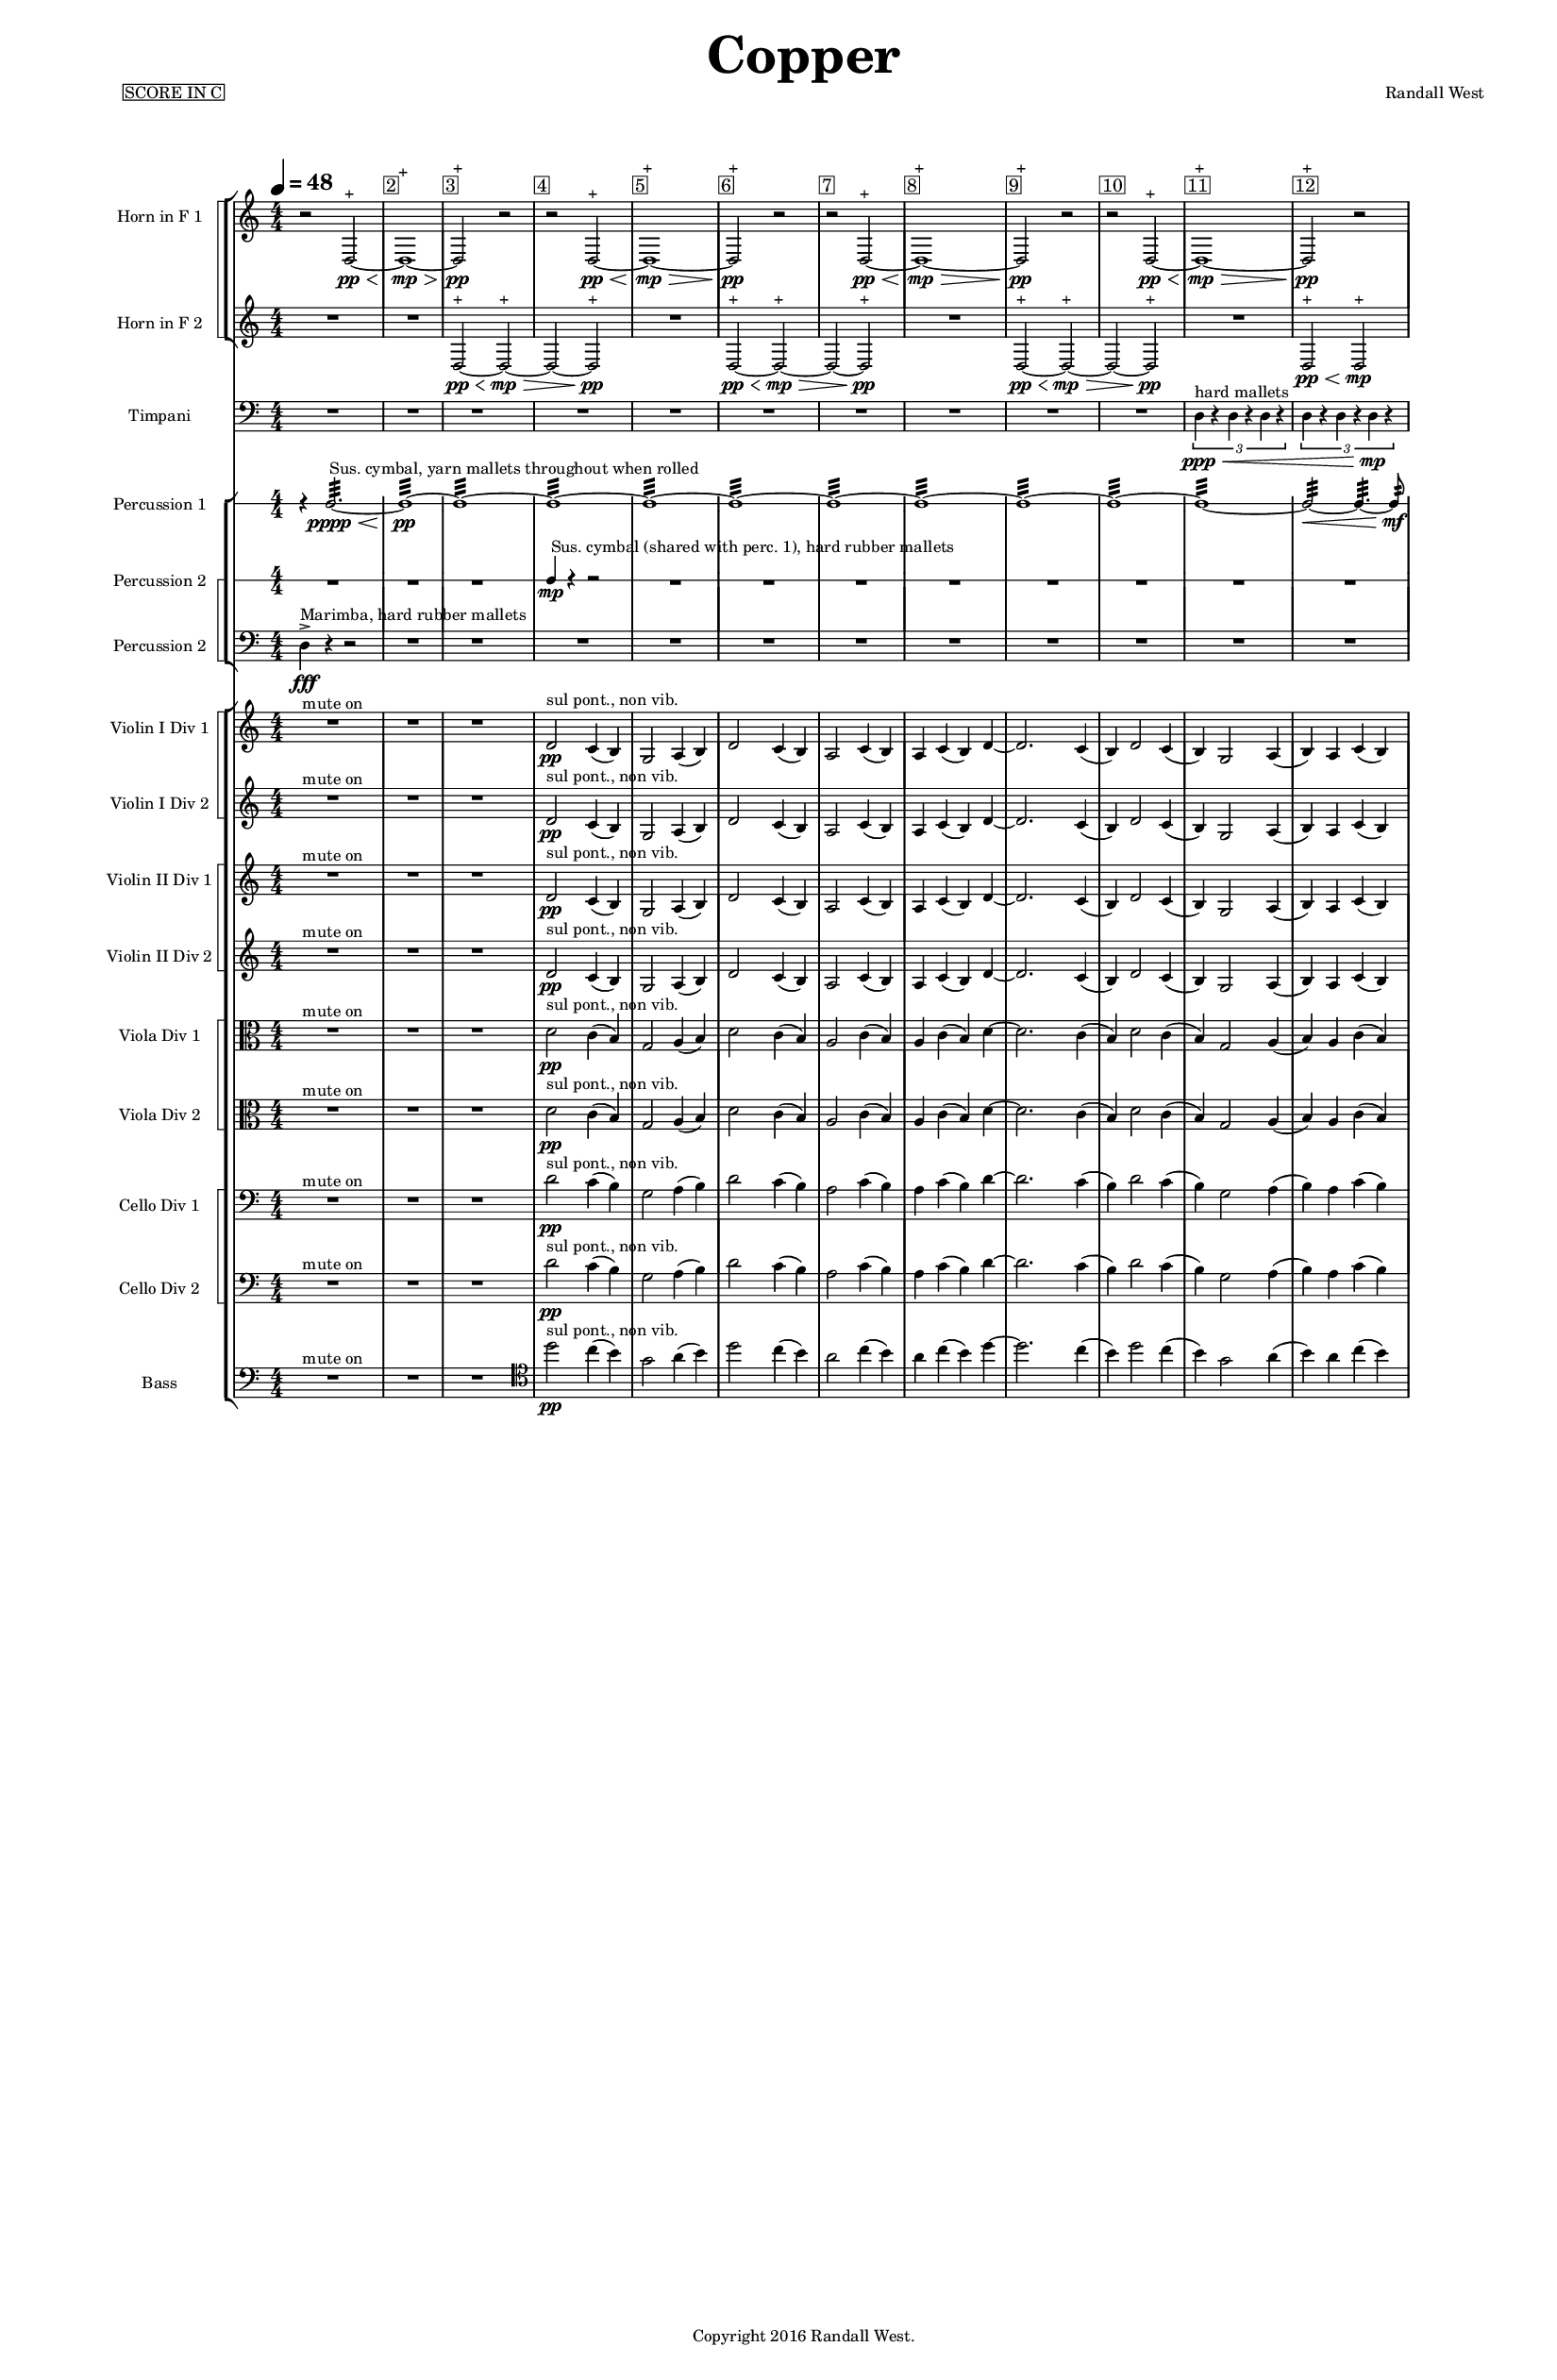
% 2016-11-06 13:16

\version "2.18.2"
\language "english"

#(set-default-paper-size "tabloid" 'portrait)
#(set-global-staff-size 14.9)

\header {
    composer = "Randall West"
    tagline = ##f
    poet = \markup { \box "SCORE IN C" } %HACKY WAY TO GET SCORE IN C IN THERE !!!!!!
    title = \markup {
        \column {
            \center-align {
                \fontsize #6 {
                    "Copper"
                }
            }
        }
    }
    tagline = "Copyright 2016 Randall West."
}

\paper {
    #(set-paper-size "tabloid")
    %#(set-paper-size "letter")
    left-margin = 22\mm
    system-separator-markup = \slashSeparator
    markup-system-spacing = #'(
        (basic-distance . 0)
        (minimum-distance . 0)
        (padding . 8)
        (stretchability . 0)
    )
    system-system-spacing = #'(
        (basic-distance . 12)
        (minimum-distance . 18)
        (padding . 12)
        (stretchability . 20)
    )
}

\layout {
    \set Score.markFormatter = #format-mark-circle-letters 
    \context {        
        \Score
        
        % \remove "Bar_number_engraver"
        \override BarNumber #'break-visibility = #'#(#f #t #t)
        \override BarNumber #'font-size = #1.2
        \override BarNumber  #'stencil = #(make-stencil-boxer 0.1 0.25 ly:text-interface::print)
        
        \override RehearsalMark #'font-size = #6

    }
    \context {
        \Staff \RemoveEmptyStaves
        \override VerticalAxisGroup #'remove-first = ##t % NOTE: comment this out to show staves on first page
        \override Hairpin #'minimum-length = #6
    }
    \context {
        \RhythmicStaff \RemoveEmptyStaves
        \override VerticalAxisGroup #'remove-first = ##t % NOTE: comment this out to show staves on first page
        \override Hairpin #'minimum-length = #6
    }
    % \context {
    %     \Dynamics
    %     \consists #Measure_counter_engraver
    %     \override MeasureCounter.direction = #DOWN
    %     \override MeasureCounter.font-encoding = #'latin1
    %     \override MeasureCounter.font-shape = #'italic
    %     % to control the distance of the Dynamics context from the staff:
    %     \override VerticalAxisGroup.nonstaff-relatedstaff-spacing.padding = #3
    %     \override MeasureCounter.font-size = #1.2
    %     % NOTE... below causes an error... why?
    %     % \override MeasureCounter.stencil = #(make-stencil-boxer 0.1 0.25 ly:text-interface::print)
    % }
}


\header {}

\layout {}

\paper {}

\score {
    \new Score <<
        \new StaffGroup <<
            \new StaffGroup \with {
                systemStartDelimiter = #'SystemStartSquare
            } <<
                \new Staff {
                    \set Staff.instrumentName = \markup { Piccolo }
                    \set Staff.shortInstrumentName = \markup { Picc. }
                    \time 4/4
                    {
                        \numericTimeSignature
                        \compressFullBarRests
                        \tempo \markup \fontsize #3 { \note #"4" #1 = 48 }
                        \accidentalStyle modern-cautionary
                        R1 * 12
                    }
                }
                \new Staff {
                    \set Staff.instrumentName = \markup { "Flute 1" }
                    \set Staff.shortInstrumentName = \markup { Fl.1 }
                    \time 4/4
                    {
                        \numericTimeSignature
                        \compressFullBarRests
                        \tempo \markup \fontsize #3 { \note #"4" #1 = 48 }
                        \accidentalStyle modern-cautionary
                        R1 * 12
                    }
                }
                \new Staff {
                    \set Staff.instrumentName = \markup { "Flute 2" }
                    \set Staff.shortInstrumentName = \markup { Fl.2 }
                    \time 4/4
                    {
                        \numericTimeSignature
                        \compressFullBarRests
                        \tempo \markup \fontsize #3 { \note #"4" #1 = 48 }
                        \accidentalStyle modern-cautionary
                        R1 * 12
                    }
                }
            >>
            \new StaffGroup \with {
                systemStartDelimiter = #'SystemStartSquare
            } <<
                \new Staff {
                    \set Staff.instrumentName = \markup { "Oboe 1" }
                    \set Staff.shortInstrumentName = \markup { Ob.1 }
                    \time 4/4
                    {
                        \numericTimeSignature
                        \compressFullBarRests
                        \tempo \markup \fontsize #3 { \note #"4" #1 = 48 }
                        \accidentalStyle modern-cautionary
                        R1 * 12
                    }
                }
                \new Staff {
                    \set Staff.instrumentName = \markup { "Oboe 2" }
                    \set Staff.shortInstrumentName = \markup { Ob.2 }
                    \time 4/4
                    {
                        \numericTimeSignature
                        \compressFullBarRests
                        \tempo \markup \fontsize #3 { \note #"4" #1 = 48 }
                        \accidentalStyle modern-cautionary
                        R1 * 12
                    }
                }
            >>
            \new StaffGroup \with {
                systemStartDelimiter = #'SystemStartSquare
            } <<
                \new Staff {
                    \set Staff.instrumentName = \markup { "Clarinet 1" }
                    \set Staff.shortInstrumentName = \markup { Cl.1 }
                    \time 4/4
                    {
                        \numericTimeSignature
                        \compressFullBarRests
                        \tempo \markup \fontsize #3 { \note #"4" #1 = 48 }
                        \accidentalStyle modern-cautionary
                        R1 * 12
                    }
                }
                \new Staff {
                    \set Staff.instrumentName = \markup { "Clarinet 2" }
                    \set Staff.shortInstrumentName = \markup { Cl.2 }
                    \time 4/4
                    {
                        \numericTimeSignature
                        \compressFullBarRests
                        \tempo \markup \fontsize #3 { \note #"4" #1 = 48 }
                        \accidentalStyle modern-cautionary
                        R1 * 12
                    }
                }
            >>
            \new StaffGroup \with {
                systemStartDelimiter = #'SystemStartSquare
            } <<
                \new Staff {
                    \clef "bass"
                    \set Staff.instrumentName = \markup { "Bassoon 1" }
                    \set Staff.shortInstrumentName = \markup { Bsn.1 }
                    \time 4/4
                    {
                        \numericTimeSignature
                        \compressFullBarRests
                        \tempo \markup \fontsize #3 { \note #"4" #1 = 48 }
                        \accidentalStyle modern-cautionary
                        R1 * 12
                    }
                }
                \new Staff {
                    \clef "bass"
                    \set Staff.instrumentName = \markup { "Bassoon 2" }
                    \set Staff.shortInstrumentName = \markup { Bsn.2 }
                    \time 4/4
                    {
                        \numericTimeSignature
                        \compressFullBarRests
                        \tempo \markup \fontsize #3 { \note #"4" #1 = 48 }
                        \accidentalStyle modern-cautionary
                        R1 * 12
                    }
                }
            >>
        >>
        \new StaffGroup <<
            \new StaffGroup \with {
                systemStartDelimiter = #'SystemStartSquare
            } <<
                \new Staff {
                    \set Staff.instrumentName = \markup { "Horn in F 1" }
                    \set Staff.shortInstrumentName = \markup { Hn.1 }
                    \time 4/4
                    {
                        \numericTimeSignature
                        \compressFullBarRests
                        \tempo \markup \fontsize #3 { \note #"4" #1 = 48 }
                        \accidentalStyle modern-cautionary
                        r2
                        d2 \pp ~ \< ^ \markup { + }
                        d1 \mp ~ \> ^ \markup { + }
                        d2 \pp ^ \markup { + }
                        r2
                        r2
                        d2 \pp ~ \< ^ \markup { + }
                        d1 \mp ~ \> ^ \markup { + }
                        d2 \pp ^ \markup { + }
                        r2
                        r2
                        d2 \pp ~ \< ^ \markup { + }
                        d1 \mp ~ \> ^ \markup { + }
                        d2 \pp ^ \markup { + }
                        r2
                        r2
                        d2 \pp ~ \< ^ \markup { + }
                        d1 \mp ~ \> ^ \markup { + }
                        d2 \pp ^ \markup { + }
                        r2
                    }
                }
                \new Staff {
                    \set Staff.instrumentName = \markup { "Horn in F 2" }
                    \set Staff.shortInstrumentName = \markup { Hn.2 }
                    \time 4/4
                    {
                        \numericTimeSignature
                        \compressFullBarRests
                        \tempo \markup \fontsize #3 { \note #"4" #1 = 48 }
                        \accidentalStyle modern-cautionary
                        {
                            R1 * 2
                        }
                        d2 \pp ~ \< ^ \markup { + }
                        d2 \mp ~ ~ \> ^ \markup { + }
                        d2 ~
                        d2 \pp ^ \markup { + }
                        {
                            R1 * 1
                        }
                        d2 \pp ~ \< ^ \markup { + }
                        d2 \mp ~ ~ \> ^ \markup { + }
                        d2 ~
                        d2 \pp ^ \markup { + }
                        {
                            R1 * 1
                        }
                        d2 \pp ~ \< ^ \markup { + }
                        d2 \mp ~ ~ \> ^ \markup { + }
                        d2 ~
                        d2 \pp ^ \markup { + }
                        {
                            R1 * 1
                        }
                        d2 \pp \< ^ \markup { + }
                        d2 \mp ^ \markup { + }
                    }
                }
            >>
            \new StaffGroup \with {
                systemStartDelimiter = #'SystemStartSquare
            } <<
                \new Staff {
                    \set Staff.instrumentName = \markup { "Trumpet in C 1" }
                    \set Staff.shortInstrumentName = \markup { Tpt.1 }
                    \time 4/4
                    {
                        \numericTimeSignature
                        \compressFullBarRests
                        \tempo \markup \fontsize #3 { \note #"4" #1 = 48 }
                        \accidentalStyle modern-cautionary
                        R1 * 12
                    }
                }
                \new Staff {
                    \set Staff.instrumentName = \markup { "Trumpet in C 2" }
                    \set Staff.shortInstrumentName = \markup { Tpt.2 }
                    \time 4/4
                    {
                        \numericTimeSignature
                        \compressFullBarRests
                        \tempo \markup \fontsize #3 { \note #"4" #1 = 48 }
                        \accidentalStyle modern-cautionary
                        R1 * 12
                    }
                }
            >>
            \new StaffGroup \with {
                systemStartDelimiter = #'SystemStartSquare
            } <<
                \new Staff {
                    \clef "bass"
                    \set Staff.instrumentName = \markup { "Tenor Trombone 1" }
                    \set Staff.shortInstrumentName = \markup { Tbn.1 }
                    \time 4/4
                    {
                        \numericTimeSignature
                        \compressFullBarRests
                        \tempo \markup \fontsize #3 { \note #"4" #1 = 48 }
                        \accidentalStyle modern-cautionary
                        R1 * 12
                    }
                }
                \new Staff {
                    \clef "bass"
                    \set Staff.instrumentName = \markup { "Tenor Trombone 2" }
                    \set Staff.shortInstrumentName = \markup { Tbn.2 }
                    \time 4/4
                    {
                        \numericTimeSignature
                        \compressFullBarRests
                        \tempo \markup \fontsize #3 { \note #"4" #1 = 48 }
                        \accidentalStyle modern-cautionary
                        R1 * 12
                    }
                }
            >>
            \new Staff {
                \clef "bass"
                \set Staff.instrumentName = \markup { Tuba }
                \set Staff.shortInstrumentName = \markup { Tba }
                \time 4/4
                {
                    \numericTimeSignature
                    \compressFullBarRests
                    \tempo \markup \fontsize #3 { \note #"4" #1 = 48 }
                    \accidentalStyle modern-cautionary
                    R1 * 12
                }
            }
        >>
        \new Staff {
            \clef "bass"
            \set Staff.instrumentName = \markup { Timpani }
            \set Staff.shortInstrumentName = \markup { Timp }
            \time 4/4
            {
                \numericTimeSignature
                \compressFullBarRests
                \tempo \markup \fontsize #3 { \note #"4" #1 = 48 }
                \accidentalStyle modern-cautionary
                R1 * 10
                \times 2/3 {
                    d4 \ppp \< ^ \markup { "hard mallets" }
                    r4
                    d4
                    r4
                    d4
                    r4
                }
                \times 2/3 {
                    d4
                    r4
                    d4
                    r4
                    d4 \mp
                    r4
                }
            }
        }
        \new StaffGroup <<
            \new RhythmicStaff {
                \clef "percussion"
                \set Staff.instrumentName = \markup { "Percussion 1" }
                \set Staff.shortInstrumentName = \markup { Perc.1 }
                \time 4/4
                {
                    \numericTimeSignature
                    \compressFullBarRests
                    \tempo \markup \fontsize #3 { \note #"4" #1 = 48 }
                    \accidentalStyle modern-cautionary
                    r4
                    c2. :32 \pppp ~ \< ^ \markup { " Sus. cymbal, yarn mallets throughout when rolled " }
                    c1 :32 \pp ~
                    c1 :32 ~
                    c1 :32 ~
                    c1 :32 ~
                    c1 :32 ~
                    c1 :32 ~
                    c1 :32 ~
                    c1 :32 ~
                    c1 :32 ~
                    c1 :32 ~
                    c2 :32 ~ \<
                    c4. :32 ~
                    c8 :32 \mf
                }
            }
            \new StaffGroup \with {
                systemStartDelimiter = #'SystemStartSquare
            } <<
                \new RhythmicStaff {
                    \clef "percussion"
                    \set Staff.instrumentName = \markup { "Percussion 2" }
                    \set Staff.shortInstrumentName = \markup { Perc.2 }
                    \time 4/4
                    {
                        \numericTimeSignature
                        \compressFullBarRests
                        \tempo \markup \fontsize #3 { \note #"4" #1 = 48 }
                        \accidentalStyle modern-cautionary
                        R1 * 3
                        c4 \mp ^ \markup { " Sus. cymbal (shared with perc. 1), hard rubber mallets" }
                        r4
                        r2
                        R1 * 8
                    }
                }
                \new Staff {
                    \set Staff.instrumentName = \markup { "Percussion 2" }
                    \set Staff.shortInstrumentName = \markup { Perc.2 }
                    \time 4/4
                    {
                        \numericTimeSignature
                        \compressFullBarRests
                        \tempo \markup \fontsize #3 { \note #"4" #1 = 48 }
                        \accidentalStyle modern-cautionary
                        \clef "bass"
                        d4 -\accent \fff ^ \markup { "Marimba, hard rubber mallets" }
                        r4
                        r2
                        R1 * 11
                    }
                }
            >>
        >>
        \new PianoStaff <<
            \set PianoStaff.instrumentName = \markup { Harp }
            \set PianoStaff.shortInstrumentName = \markup { Hp. }
            \new Staff {
            }
            \new Staff {
                \clef "bass"
            }
        >>
        \new PianoStaff <<
            \set PianoStaff.instrumentName = \markup { Piano }
            \set PianoStaff.shortInstrumentName = \markup { Pno. }
            \new Staff {
            }
            \new Staff {
                \clef "bass"
            }
        >>
        \new StaffGroup <<
            \new StaffGroup \with {
                systemStartDelimiter = #'SystemStartSquare
            } <<
                \new Staff {
                    \set Staff.instrumentName = \markup { "Violin I Div 1" }
                    \set Staff.shortInstrumentName = \markup { Vln.I.1 }
                    \time 4/4
                    {
                        \numericTimeSignature
                        \compressFullBarRests
                        \tempo \markup \fontsize #3 { \note #"4" #1 = 48 }
                        \accidentalStyle modern-cautionary
                        {
                            R1 * 3 ^ \markup { "mute on" }
                        }
                        d'2 \pp ^ \markup { "sul pont., non vib." }
                        c'4 (
                        b4 )
                        g2
                        a4 (
                        b4 )
                        d'2
                        c'4 (
                        b4 )
                        a2
                        c'4 (
                        b4 )
                        a4
                        c'4 (
                        b4 )
                        d'4 ~
                        d'2.
                        c'4 (
                        b4 )
                        d'2
                        c'4 (
                        b4 )
                        g2
                        a4 (
                        b4 )
                        a4
                        c'4 (
                        b4 )
                    }
                }
                \new Staff {
                    \set Staff.instrumentName = \markup { "Violin I Div 2" }
                    \set Staff.shortInstrumentName = \markup { Vln.I.2 }
                    \time 4/4
                    {
                        \numericTimeSignature
                        \compressFullBarRests
                        \tempo \markup \fontsize #3 { \note #"4" #1 = 48 }
                        \accidentalStyle modern-cautionary
                        {
                            R1 * 3 ^ \markup { "mute on" }
                        }
                        d'2 \pp ^ \markup { "sul pont., non vib." }
                        c'4 (
                        b4 )
                        g2
                        a4 (
                        b4 )
                        d'2
                        c'4 (
                        b4 )
                        a2
                        c'4 (
                        b4 )
                        a4
                        c'4 (
                        b4 )
                        d'4 ~
                        d'2.
                        c'4 (
                        b4 )
                        d'2
                        c'4 (
                        b4 )
                        g2
                        a4 (
                        b4 )
                        a4
                        c'4 (
                        b4 )
                    }
                }
            >>
            \new StaffGroup \with {
                systemStartDelimiter = #'SystemStartSquare
            } <<
                \new Staff {
                    \set Staff.instrumentName = \markup { "Violin II Div 1" }
                    \set Staff.shortInstrumentName = \markup { Vln.II.1 }
                    \time 4/4
                    {
                        \numericTimeSignature
                        \compressFullBarRests
                        \tempo \markup \fontsize #3 { \note #"4" #1 = 48 }
                        \accidentalStyle modern-cautionary
                        {
                            R1 * 3 ^ \markup { "mute on" }
                        }
                        d'2 \pp ^ \markup { "sul pont., non vib." }
                        c'4 (
                        b4 )
                        g2
                        a4 (
                        b4 )
                        d'2
                        c'4 (
                        b4 )
                        a2
                        c'4 (
                        b4 )
                        a4
                        c'4 (
                        b4 )
                        d'4 ~
                        d'2.
                        c'4 (
                        b4 )
                        d'2
                        c'4 (
                        b4 )
                        g2
                        a4 (
                        b4 )
                        a4
                        c'4 (
                        b4 )
                    }
                }
                \new Staff {
                    \set Staff.instrumentName = \markup { "Violin II Div 2" }
                    \set Staff.shortInstrumentName = \markup { Vln.II.2 }
                    \time 4/4
                    {
                        \numericTimeSignature
                        \compressFullBarRests
                        \tempo \markup \fontsize #3 { \note #"4" #1 = 48 }
                        \accidentalStyle modern-cautionary
                        {
                            R1 * 3 ^ \markup { "mute on" }
                        }
                        d'2 \pp ^ \markup { "sul pont., non vib." }
                        c'4 (
                        b4 )
                        g2
                        a4 (
                        b4 )
                        d'2
                        c'4 (
                        b4 )
                        a2
                        c'4 (
                        b4 )
                        a4
                        c'4 (
                        b4 )
                        d'4 ~
                        d'2.
                        c'4 (
                        b4 )
                        d'2
                        c'4 (
                        b4 )
                        g2
                        a4 (
                        b4 )
                        a4
                        c'4 (
                        b4 )
                    }
                }
            >>
            \new StaffGroup \with {
                systemStartDelimiter = #'SystemStartSquare
            } <<
                \new Staff {
                    \clef "alto"
                    \set Staff.instrumentName = \markup { "Viola Div 1" }
                    \set Staff.shortInstrumentName = \markup { Vla.1 }
                    \time 4/4
                    {
                        \numericTimeSignature
                        \compressFullBarRests
                        \tempo \markup \fontsize #3 { \note #"4" #1 = 48 }
                        \accidentalStyle modern-cautionary
                        {
                            R1 * 3 ^ \markup { "mute on" }
                        }
                        d'2 \pp ^ \markup { "sul pont., non vib." }
                        c'4 (
                        b4 )
                        g2
                        a4 (
                        b4 )
                        d'2
                        c'4 (
                        b4 )
                        a2
                        c'4 (
                        b4 )
                        a4
                        c'4 (
                        b4 )
                        d'4 ~
                        d'2.
                        c'4 (
                        b4 )
                        d'2
                        c'4 (
                        b4 )
                        g2
                        a4 (
                        b4 )
                        a4
                        c'4 (
                        b4 )
                    }
                }
                \new Staff {
                    \clef "alto"
                    \set Staff.instrumentName = \markup { "Viola Div 2" }
                    \set Staff.shortInstrumentName = \markup { Vla.2 }
                    \time 4/4
                    {
                        \numericTimeSignature
                        \compressFullBarRests
                        \tempo \markup \fontsize #3 { \note #"4" #1 = 48 }
                        \accidentalStyle modern-cautionary
                        {
                            R1 * 3 ^ \markup { "mute on" }
                        }
                        d'2 \pp ^ \markup { "sul pont., non vib." }
                        c'4 (
                        b4 )
                        g2
                        a4 (
                        b4 )
                        d'2
                        c'4 (
                        b4 )
                        a2
                        c'4 (
                        b4 )
                        a4
                        c'4 (
                        b4 )
                        d'4 ~
                        d'2.
                        c'4 (
                        b4 )
                        d'2
                        c'4 (
                        b4 )
                        g2
                        a4 (
                        b4 )
                        a4
                        c'4 (
                        b4 )
                    }
                }
            >>
            \new StaffGroup \with {
                systemStartDelimiter = #'SystemStartSquare
            } <<
                \new Staff {
                    \clef "bass"
                    \set Staff.instrumentName = \markup { "Cello Div 1" }
                    \set Staff.shortInstrumentName = \markup { Vc.1 }
                    \time 4/4
                    {
                        \numericTimeSignature
                        \compressFullBarRests
                        \tempo \markup \fontsize #3 { \note #"4" #1 = 48 }
                        \accidentalStyle modern-cautionary
                        {
                            R1 * 3 ^ \markup { "mute on" }
                        }
                        d'2 \pp ^ \markup { "sul pont., non vib." }
                        c'4 (
                        b4 )
                        g2
                        a4 (
                        b4 )
                        d'2
                        c'4 (
                        b4 )
                        a2
                        c'4 (
                        b4 )
                        a4
                        c'4 (
                        b4 )
                        d'4 ~
                        d'2.
                        c'4 (
                        b4 )
                        d'2
                        c'4 (
                        b4 )
                        g2
                        a4 (
                        b4 )
                        a4
                        c'4 (
                        b4 )
                    }
                }
                \new Staff {
                    \clef "bass"
                    \set Staff.instrumentName = \markup { "Cello Div 2" }
                    \set Staff.shortInstrumentName = \markup { Vc.2 }
                    \time 4/4
                    {
                        \numericTimeSignature
                        \compressFullBarRests
                        \tempo \markup \fontsize #3 { \note #"4" #1 = 48 }
                        \accidentalStyle modern-cautionary
                        {
                            R1 * 3 ^ \markup { "mute on" }
                        }
                        d'2 \pp ^ \markup { "sul pont., non vib." }
                        c'4 (
                        b4 )
                        g2
                        a4 (
                        b4 )
                        d'2
                        c'4 (
                        b4 )
                        a2
                        c'4 (
                        b4 )
                        a4
                        c'4 (
                        b4 )
                        d'4 ~
                        d'2.
                        c'4 (
                        b4 )
                        d'2
                        c'4 (
                        b4 )
                        g2
                        a4 (
                        b4 )
                        a4
                        c'4 (
                        b4 )
                    }
                }
            >>
            \new Staff {
                \clef "bass"
                \set Staff.instrumentName = \markup { Bass }
                \set Staff.shortInstrumentName = \markup { Cb }
                \time 4/4
                {
                    \numericTimeSignature
                    \compressFullBarRests
                    \tempo \markup \fontsize #3 { \note #"4" #1 = 48 }
                    \accidentalStyle modern-cautionary
                    {
                        R1 * 3 ^ \markup { "mute on" }
                    }
                    \clef tenor
                    d''2 \pp ^ \markup { "sul pont., non vib." }
                    c''4 (
                    b'4 )
                    g'2
                    a'4 (
                    b'4 )
                    d''2
                    c''4 (
                    b'4 )
                    a'2
                    c''4 (
                    b'4 )
                    a'4
                    c''4 (
                    b'4 )
                    d''4 ~
                    d''2.
                    c''4 (
                    b'4 )
                    d''2
                    c''4 (
                    b'4 )
                    g'2
                    a'4 (
                    b'4 )
                    a'4
                    c''4 (
                    b'4 )
                }
            }
        >>
        \new StaffGroup <<
            \new Staff {
                \set Staff.instrumentName = \markup { "Line 1" }
                \set Staff.shortInstrumentName = \markup { 1: }
            }
            \new Staff {
                \set Staff.instrumentName = \markup { "Line 2" }
                \set Staff.shortInstrumentName = \markup { 2: }
            }
            \new Staff {
                \set Staff.instrumentName = \markup { "Line 3" }
                \set Staff.shortInstrumentName = \markup { 3: }
            }
            \new Staff {
                \set Staff.instrumentName = \markup { "Line 4" }
                \set Staff.shortInstrumentName = \markup { 4: }
            }
            \new Staff {
                \set Staff.instrumentName = \markup { "Line 5" }
                \set Staff.shortInstrumentName = \markup { 5: }
            }
            \new Staff {
                \set Staff.instrumentName = \markup { "Line 6" }
                \set Staff.shortInstrumentName = \markup { 6: }
            }
            \new Staff {
                \set Staff.instrumentName = \markup { "Line 7" }
                \set Staff.shortInstrumentName = \markup { 7: }
            }
            \new Staff {
                \set Staff.instrumentName = \markup { "Line 8" }
                \set Staff.shortInstrumentName = \markup { 8: }
            }
            \new Staff {
                \set Staff.instrumentName = \markup { "Line 9" }
                \set Staff.shortInstrumentName = \markup { 9: }
            }
            \new Staff {
                \clef "bass"
                \set Staff.instrumentName = \markup { "Drone 0" }
                \set Staff.shortInstrumentName = \markup { 0: }
            }
            \new Staff {
                \clef "bass"
                \set Staff.instrumentName = \markup { "Drone 10" }
                \set Staff.shortInstrumentName = \markup { 10: }
            }
        >>
    >>
}